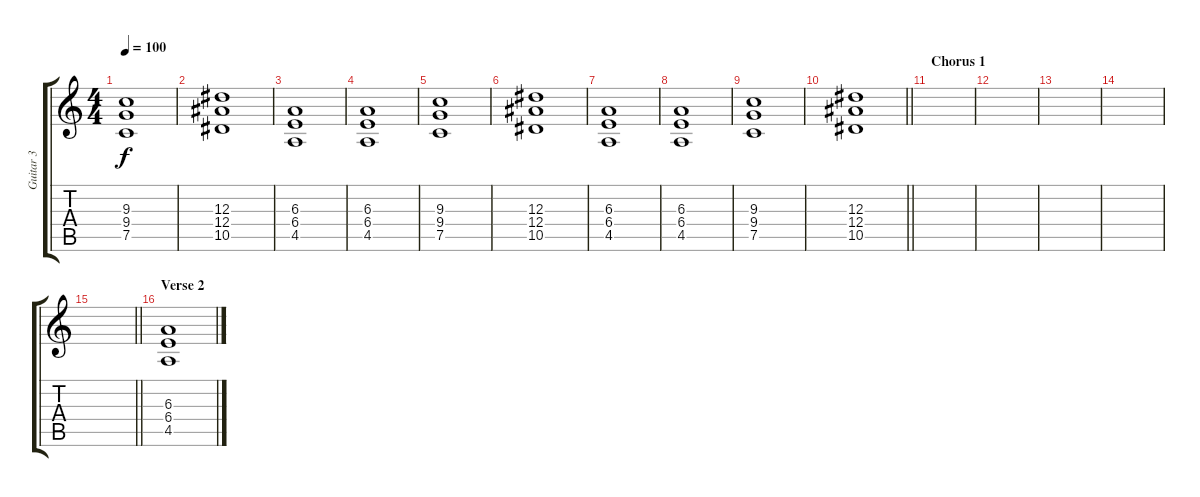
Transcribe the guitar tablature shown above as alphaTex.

\track ("Guitar 3" "Guitar 3") {instrument overdrivenguitar}
\staff {score tabs}
\tuning (C4 G3 Eb3 Bb2 F2 C2) {hide}
\ts (4 4)
\tempo 100
\clef g2
\ks c
(9.3 9.4 7.5).1{dy f} |
(12.3 12.4 10.5).1 |
(6.3 6.4 4.5).1 |
(6.3 6.4 4.5).1 |
(9.3 9.4 7.5).1 |
(12.3 12.4 10.5).1 |
(6.3 6.4 4.5).1 |
(6.3 6.4 4.5).1 |
(9.3 9.4 7.5).1 |
\barLineRight lightlight
(12.3 12.4 10.5).1 |
\section ("" "Chorus 1")
|
|
|
|
\barLineRight lightlight
|
\section ("" "Verse 2")
(6.3 6.4 4.5).1
